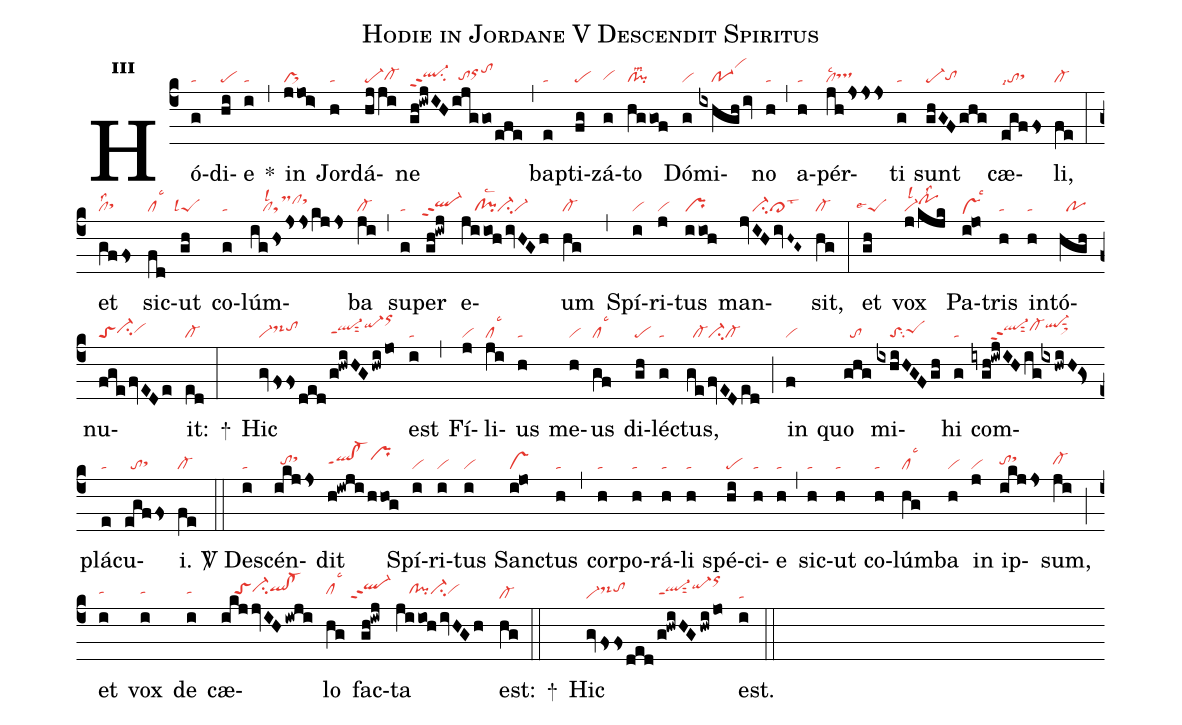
name:Hodie in Jordane V Descendit Spiritus;
office-part:re;
mode:3;
nabc-lines:1;
%%
initial-style: 1;
name: Hodie in Jordane;
mode: 3;
office-part: Responsorium;
annotation: Resp.;
annotation: iii;
nabc-lines: 1;
%%
(c4) Hó(g|ta)di(hi|pe)e(i|ta) <sp>*</sp>(,) in(jjoi>|pr>) Jor(h|ta)dá(hjji|pe-cl-hg)ne(gh!iwjIHijggo/efe|ql-hhppt2su2tohgorhitohj) (,) bap(e|ta)ti(fg|pe)zá(g|vihg)to(hggof|cl!pilsm2) Dó(g|vi)mi(ixhgh/iv|////po-1vihl)no(h|ta) (,) a(h|ta)pér(jhjsss|cllsc2tshh)ti(g|ta) sunt(ghGFghg|pe-tohg) cæ(egffs|tolsi7sthh)li,(fe|cl-) (:) et(gffs|cllss2sthh) sic(fd|cllsc3)ut(gh|``peSlsl4) co(g|ta)lúm(ighsjsskjjs|////cllsl2tsMclhisthj)ba(ji|cl-) (,) su(g|ta)per(gh!iwj|`ql-hhppt2) e(jiioh/ivHGh|////cl!pilsc2ci-vi-)um(hg|cl-) (,) Spí(i|vi)ri(j|vi)tus(iioh|pr) man(jvIHivH~G~|////ci-cl>lst3)sit,(hg|cl-) (:) et(gh|``peSlse4) vox(j/kjk|vi-lsl2pohilss2) Pa(i!jo|vshelsc3)tris(h|ta) in(h|ta)tó(hgh|//po)nu(fge/fvEDe|toSci-hhvihh)it:(ed|cl-) (:)

<sp>+</sp>() Hic(gvfssded|vi-ds-hitohi|/g!hwiHG/hwi/jo|ql-hippt1sut2qi-hjorhm) est(i|ta) (,) Fí(j|vi)li(ji|cllsc3)us(h|ta) me(h|vi)us(gf|cllsc3) di(gh|pe)léc(g|ta)tus,(ge/fvEDed|//cl-ci-cl-) (;) in(f|vi) quo(ghg|//to) mi(ixhiHGFgh|////toSsu2peShh)hi(g|ta) com(iygh!iwjIHig!ixhwiH!Gs>|//////ql-hippt2sut2cl-hiql-hjsut1sux1)plá(e|ta)cu(egffs|//tosthh)i.(fe|cl-) (::)
<sp>V/</sp> De(i|ta)scén(ikjjs|//tohhsthj)dit(h!iwjihhog|qlhh!cl-hhppt1prhj) Spí(i|vi)ri(i|vi)tus(i|vi) Sanc(i!jo|vs)tus(h|ta) (,) cor(h|ta)po(h|ta)rá(h|ta)li(h|ta) spé(hi|pe)ci(h|ta)e(h|ta) (,) sic(h|ta)ut(h|ta) co(h|ta)lúm(hg|cllsc3)ba(h|vi) in(j|vi) ip(ikjjs|tohhsthj)sum,(ji|cl-hh) (;) et(i|tahh) vox(i|tahh) de(i|tahh) cæ(ikjjvIH/iwji|////toShhci-hiqlhi!cl-hi)lo(hg|clhhlsc3) fac(gh!iwj|```ql-hjppt2)ta(jiioh/ivHGh|////clhh!pihhci-hhvihh) est:(hg|cl-) (::)
<sp>+</sp>() Hic(gvfssded|vi-ds-hitohi|/g!hwiHG/hwi/jo|ql-hippt1sut2qi-hjorhm) est.(i|ta) (::)
